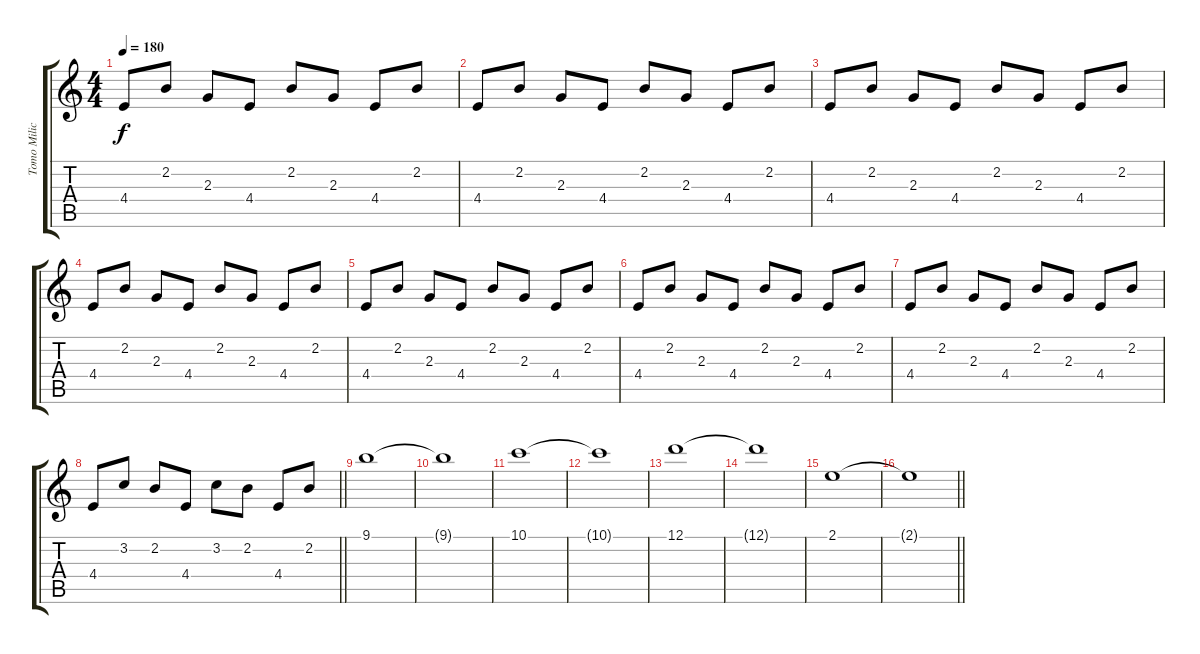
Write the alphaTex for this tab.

\track ("Tomo Milicevic" "Tomo Milic") {instrument distortionguitar}
\staff {score tabs}
\tuning (D4 A3 F3 C3 G2 C2) {hide}
\ts (4 4)
\tempo 180
\clef g2
\ks c
4.4.8{dy f} 2.2.8 2.3.8 4.4.8 2.2.8 2.3.8 4.4.8 2.2.8 |
4.4.8 2.2.8 2.3.8 4.4.8 2.2.8 2.3.8 4.4.8 2.2.8 |
4.4.8 2.2.8 2.3.8 4.4.8 2.2.8 2.3.8 4.4.8 2.2.8 |
4.4.8 2.2.8 2.3.8 4.4.8 2.2.8 2.3.8 4.4.8 2.2.8 |
4.4.8 2.2.8 2.3.8 4.4.8 2.2.8 2.3.8 4.4.8 2.2.8 |
4.4.8 2.2.8 2.3.8 4.4.8 2.2.8 2.3.8 4.4.8 2.2.8 |
4.4.8 2.2.8 2.3.8 4.4.8 2.2.8 2.3.8 4.4.8 2.2.8 |
\barLineRight lightlight
4.4.8 3.2.8 2.2.8 4.4.8 3.2.8 2.2.8 4.4.8 2.2.8 |
9.1.1 |
9.1{t}.1 |
10.1.1 |
10.1{t}.1 |
12.1.1 |
12.1{t}.1 |
2.1.1 |
\barLineRight lightlight
2.1{t}.1
